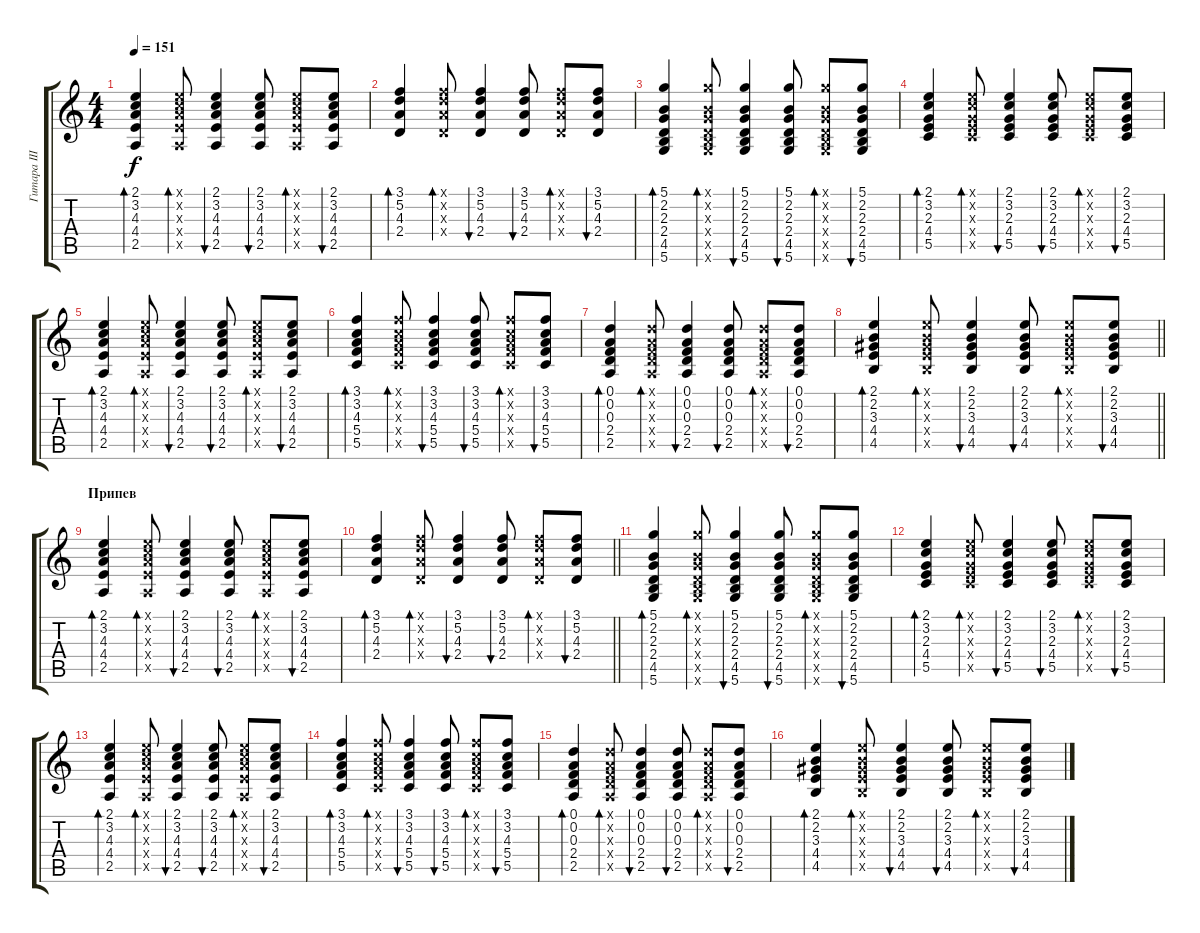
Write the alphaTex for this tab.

\track ("Гитара III п" "Гитара III") {instrument acousticguitarsteel}
\staff {score tabs}
\tuning (D4 A3 F3 C3 G2 D2) {hide}
\ts (4 4)
\tempo 151
\clef g2
\ks c
(2.1 3.2 4.3 4.4 2.5).4{bd 60 dy f} (2.1{x} 3.2{x} 4.3{x} 4.4{x} 2.5{x}).8{bd 60} (2.1 3.2 4.3 4.4 2.5).4{bu 60} (2.1 3.2 4.3 4.4 2.5).8{bu 60} (2.1{x} 3.2{x} 4.3{x} 4.4{x} 2.5{x}).8{bd 60} (2.1 3.2 4.3 4.4 2.5).8{bu 60} |
(3.1 5.2 4.3 2.4).4{bd 60} (3.1{x} 5.2{x} 4.3{x} 2.4{x}).8{bd 60} (3.1 5.2 4.3 2.4).4{bu 60} (3.1 5.2 4.3 2.4).8{bu 60} (3.1{x} 5.2{x} 4.3{x} 2.4{x}).8{bd 60} (3.1 5.2 4.3 2.4).8{bu 60} |
(5.1 2.2 2.3 2.4 4.5 5.6).4{bd 60} (5.1{x} 2.2{x} 2.3{x} 2.4{x} 4.5{x} 5.6{x}).8{bd 60} (5.1 2.2 2.3 2.4 4.5 5.6).4{bu 60} (5.1 2.2 2.3 2.4 4.5 5.6).8{bu 60} (5.1{x} 2.2{x} 2.3{x} 2.4{x} 4.5{x} 5.6{x}).8{bd 60} (5.1 2.2 2.3 2.4 4.5 5.6).8{bu 60} |
(2.1 3.2 2.3 4.4 5.5).4{bd 60} (2.1{x} 3.2{x} 2.3{x} 4.4{x} 5.5{x}).8{bd 60} (2.1 3.2 2.3 4.4 5.5).4{bu 60} (2.1 3.2 2.3 4.4 5.5).8{bu 60} (2.1{x} 3.2{x} 2.3{x} 4.4{x} 5.5{x}).8{bd 60} (2.1 3.2 2.3 4.4 5.5).8{bu 60} |
(2.1 3.2 4.3 4.4 2.5).4{bd 60} (2.1{x} 3.2{x} 4.3{x} 4.4{x} 2.5{x}).8{bd 60} (2.1 3.2 4.3 4.4 2.5).4{bu 60} (2.1 3.2 4.3 4.4 2.5).8{bu 60} (2.1{x} 3.2{x} 4.3{x} 4.4{x} 2.5{x}).8{bd 60} (2.1 3.2 4.3 4.4 2.5).8{bu 60} |
(3.1 3.2 4.3 5.4 5.5).4{bd 60} (3.1{x} 3.2{x} 4.3{x} 5.4{x} 5.5{x}).8{bd 60} (3.1 3.2 4.3 5.4 5.5).4{bu 60} (3.1 3.2 4.3 5.4 5.5).8{bu 60} (3.1{x} 3.2{x} 4.3{x} 5.4{x} 5.5{x}).8{bd 60} (3.1 3.2 4.3 5.4 5.5).8{bu 60} |
(0.1 0.2 0.3 2.4 2.5).4{bd 60} (0.1{x} 0.2{x} 0.3{x} 2.4{x} 2.5{x}).8{bd 60} (0.1 0.2 0.3 2.4 2.5).4{bu 60} (0.1 0.2 0.3 2.4 2.5).8{bu 60} (0.1{x} 0.2{x} 0.3{x} 2.4{x} 2.5{x}).8{bd 60} (0.1 0.2 0.3 2.4 2.5).8{bu 60} |
\barLineRight lightlight
(2.1 2.2 3.3 4.4 4.5).4{bd 60} (2.1{x} 2.2{x} 3.3{x} 4.4{x} 4.5{x}).8{bd 60} (2.1 2.2 3.3 4.4 4.5).4{bu 60} (2.1 2.2 3.3 4.4 4.5).8{bu 60} (2.1{x} 2.2{x} 3.3{x} 4.4{x} 4.5{x}).8{bd 60} (2.1 2.2 3.3 4.4 4.5).8{bu 60} |
\section ("" "Припев")
(2.1 3.2 4.3 4.4 2.5).4{bd 60} (2.1{x} 3.2{x} 4.3{x} 4.4{x} 2.5{x}).8{bd 60} (2.1 3.2 4.3 4.4 2.5).4{bu 60} (2.1 3.2 4.3 4.4 2.5).8{bu 60} (2.1{x} 3.2{x} 4.3{x} 4.4{x} 2.5{x}).8{bd 60} (2.1 3.2 4.3 4.4 2.5).8{bu 60} |
\barLineRight lightlight
(3.1 5.2 4.3 2.4).4{bd 60} (3.1{x} 5.2{x} 4.3{x} 2.4{x}).8{bd 60} (3.1 5.2 4.3 2.4).4{bu 60} (3.1 5.2 4.3 2.4).8{bu 60} (3.1{x} 5.2{x} 4.3{x} 2.4{x}).8{bd 60} (3.1 5.2 4.3 2.4).8{bu 60} |
(5.1 2.2 2.3 2.4 4.5 5.6).4{bd 60} (5.1{x} 2.2{x} 2.3{x} 2.4{x} 4.5{x} 5.6{x}).8{bd 60} (5.1 2.2 2.3 2.4 4.5 5.6).4{bu 60} (5.1 2.2 2.3 2.4 4.5 5.6).8{bu 60} (5.1{x} 2.2{x} 2.3{x} 2.4{x} 4.5{x} 5.6{x}).8{bd 60} (5.1 2.2 2.3 2.4 4.5 5.6).8{bu 60} |
(2.1 3.2 2.3 4.4 5.5).4{bd 60} (2.1{x} 3.2{x} 2.3{x} 4.4{x} 5.5{x}).8{bd 60} (2.1 3.2 2.3 4.4 5.5).4{bu 60} (2.1 3.2 2.3 4.4 5.5).8{bu 60} (2.1{x} 3.2{x} 2.3{x} 4.4{x} 5.5{x}).8{bd 60} (2.1 3.2 2.3 4.4 5.5).8{bu 60} |
(2.1 3.2 4.3 4.4 2.5).4{bd 60} (2.1{x} 3.2{x} 4.3{x} 4.4{x} 2.5{x}).8{bd 60} (2.1 3.2 4.3 4.4 2.5).4{bu 60} (2.1 3.2 4.3 4.4 2.5).8{bu 60} (2.1{x} 3.2{x} 4.3{x} 4.4{x} 2.5{x}).8{bd 60} (2.1 3.2 4.3 4.4 2.5).8{bu 60} |
(3.1 3.2 4.3 5.4 5.5).4{bd 60} (3.1{x} 3.2{x} 4.3{x} 5.4{x} 5.5{x}).8{bd 60} (3.1 3.2 4.3 5.4 5.5).4{bu 60} (3.1 3.2 4.3 5.4 5.5).8{bu 60} (3.1{x} 3.2{x} 4.3{x} 5.4{x} 5.5{x}).8{bd 60} (3.1 3.2 4.3 5.4 5.5).8{bu 60} |
(0.1 0.2 0.3 2.4 2.5).4{bd 60} (0.1{x} 0.2{x} 0.3{x} 2.4{x} 2.5{x}).8{bd 60} (0.1 0.2 0.3 2.4 2.5).4{bu 60} (0.1 0.2 0.3 2.4 2.5).8{bu 60} (0.1{x} 0.2{x} 0.3{x} 2.4{x} 2.5{x}).8{bd 60} (0.1 0.2 0.3 2.4 2.5).8{bu 60} |
(2.1 2.2 3.3 4.4 4.5).4{bd 60} (2.1{x} 2.2{x} 3.3{x} 4.4{x} 4.5{x}).8{bd 60} (2.1 2.2 3.3 4.4 4.5).4{bu 60} (2.1 2.2 3.3 4.4 4.5).8{bu 60} (2.1{x} 2.2{x} 3.3{x} 4.4{x} 4.5{x}).8{bd 60} (2.1 2.2 3.3 4.4 4.5).8{bu 60}
